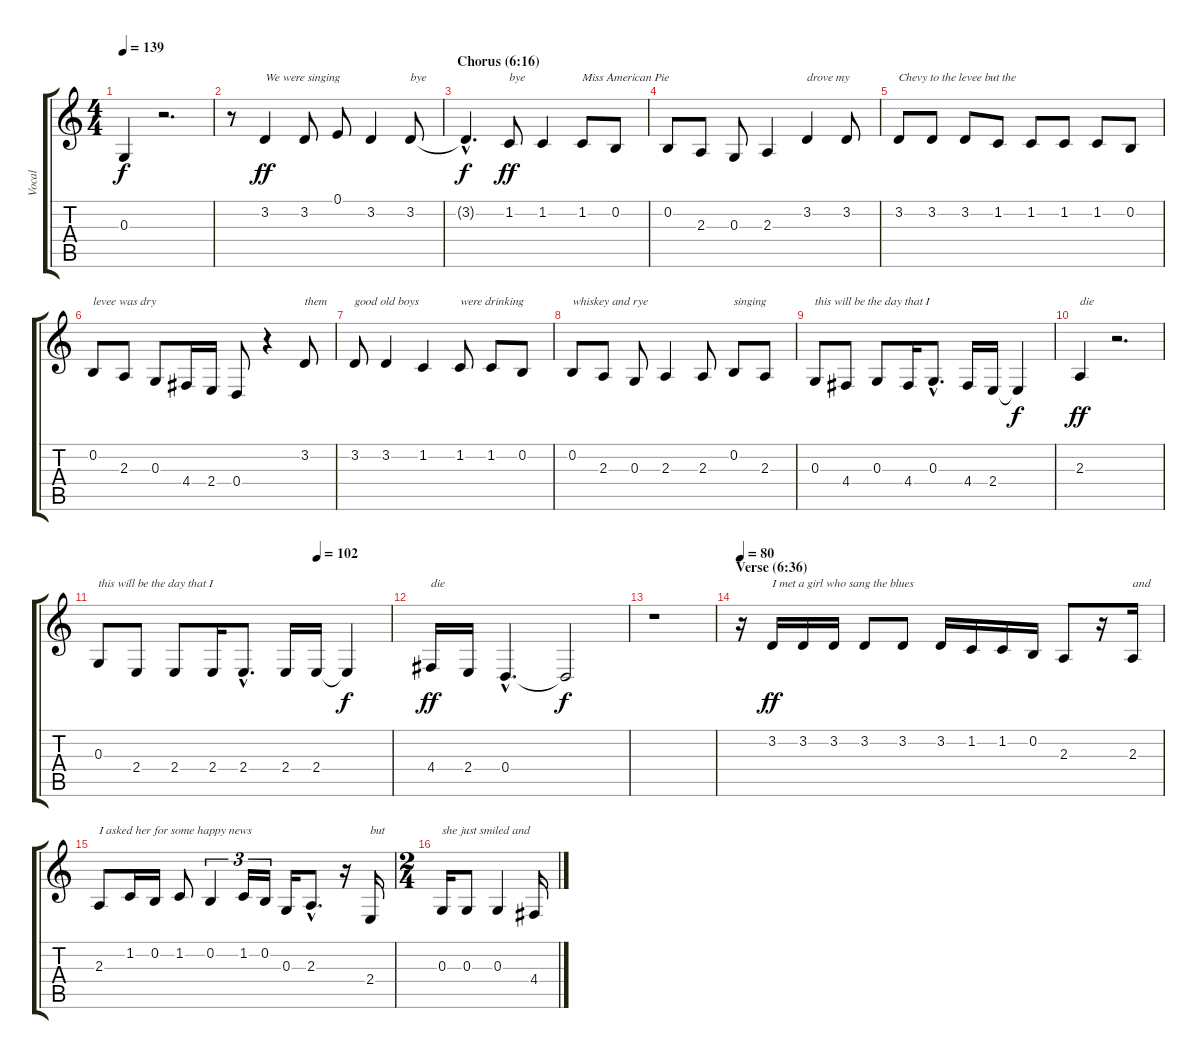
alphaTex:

\track ("Vocal" "Vocal") {instrument clarinet}
\staff {score tabs}
\tuning (E4 B3 G3 D3 A2 E2) {hide}
\ts (4 4)
\tempo 139
\clef g2
\ks c
0.3{t}.4{dy f} r.2{d} |
r.8 3.2.4{txt "We were singing" dy ff} 3.2.8 0.1.8 3.2.4 3.2.8{txt "bye"} |
\section ("" "Chorus (6:16)")
3.2{hac t}.4{d dy f} 1.2.8{txt "bye" dy ff} 1.2.4 1.2.8{txt "Miss American Pie"} 0.2.8 |
0.2.8 2.3.8 0.3.8 2.3.4 3.2.4{txt "drove my"} 3.2.8 |
3.2.8{txt "Chevy to the levee but the"} 3.2.8 3.2.8 1.2.8 1.2.8 1.2.8 1.2.8 0.2.8 |
0.2.8{txt "levee was dry"} 2.3.8 0.3.8 4.4.16 2.4.16 0.4.8 r.4 3.2.8{txt "them"} |
3.2.8{txt "good old boys"} 3.2.4 1.2.4 1.2.8{txt "were drinking"} 1.2.8 0.2.8 |
0.2.8{txt "whiskey and rye"} 2.3.8 0.3.8 2.3.4 2.3.8 0.2.8{txt "singing"} 2.3.8 |
0.3.8{txt "this will be the day that I"} 4.4.8 0.3.8 4.4.16 0.3{hac}.8{d} 4.4.16 2.4.16 2.4{t}.4{dy f} |
2.3.4{txt "die" dy ff} r.2{d} |
\tempo (102 0.75)
0.3.8{txt "this will be the day that I"} 2.4.8 2.4.8 2.4.16 2.4{hac}.8{d} 2.4.16 2.4.16 2.4{t}.4{dy f} |
4.4.16{txt "die" dy ff} 2.4.16 0.4{hac}.4{d} 0.4{t}.2{dy f} |
r.1 |
\section ("" "Verse (6:36)")
\tempo 80
r.16 3.2.16{txt "I met a girl who sang the blues" dy ff} 3.2.16 3.2.16 3.2.8 3.2.8 3.2.16 1.2.16 1.2.16 0.2.16 2.3.8 r.16 2.3.16{txt "and"} |
2.3.8{txt "I asked her for some happy news"} 1.2.16 0.2.16 1.2.8 0.2.4{tu (3 2)} 1.2.16{tu (3 2)} 0.2.16{tu (3 2)} 0.3.16 2.3{hac}.8{d} r.16 2.4.16{txt "but"} |
\ts (2 4)
0.3.16{txt "she just smiled and"} 0.3.8 0.3.4 4.4.16
